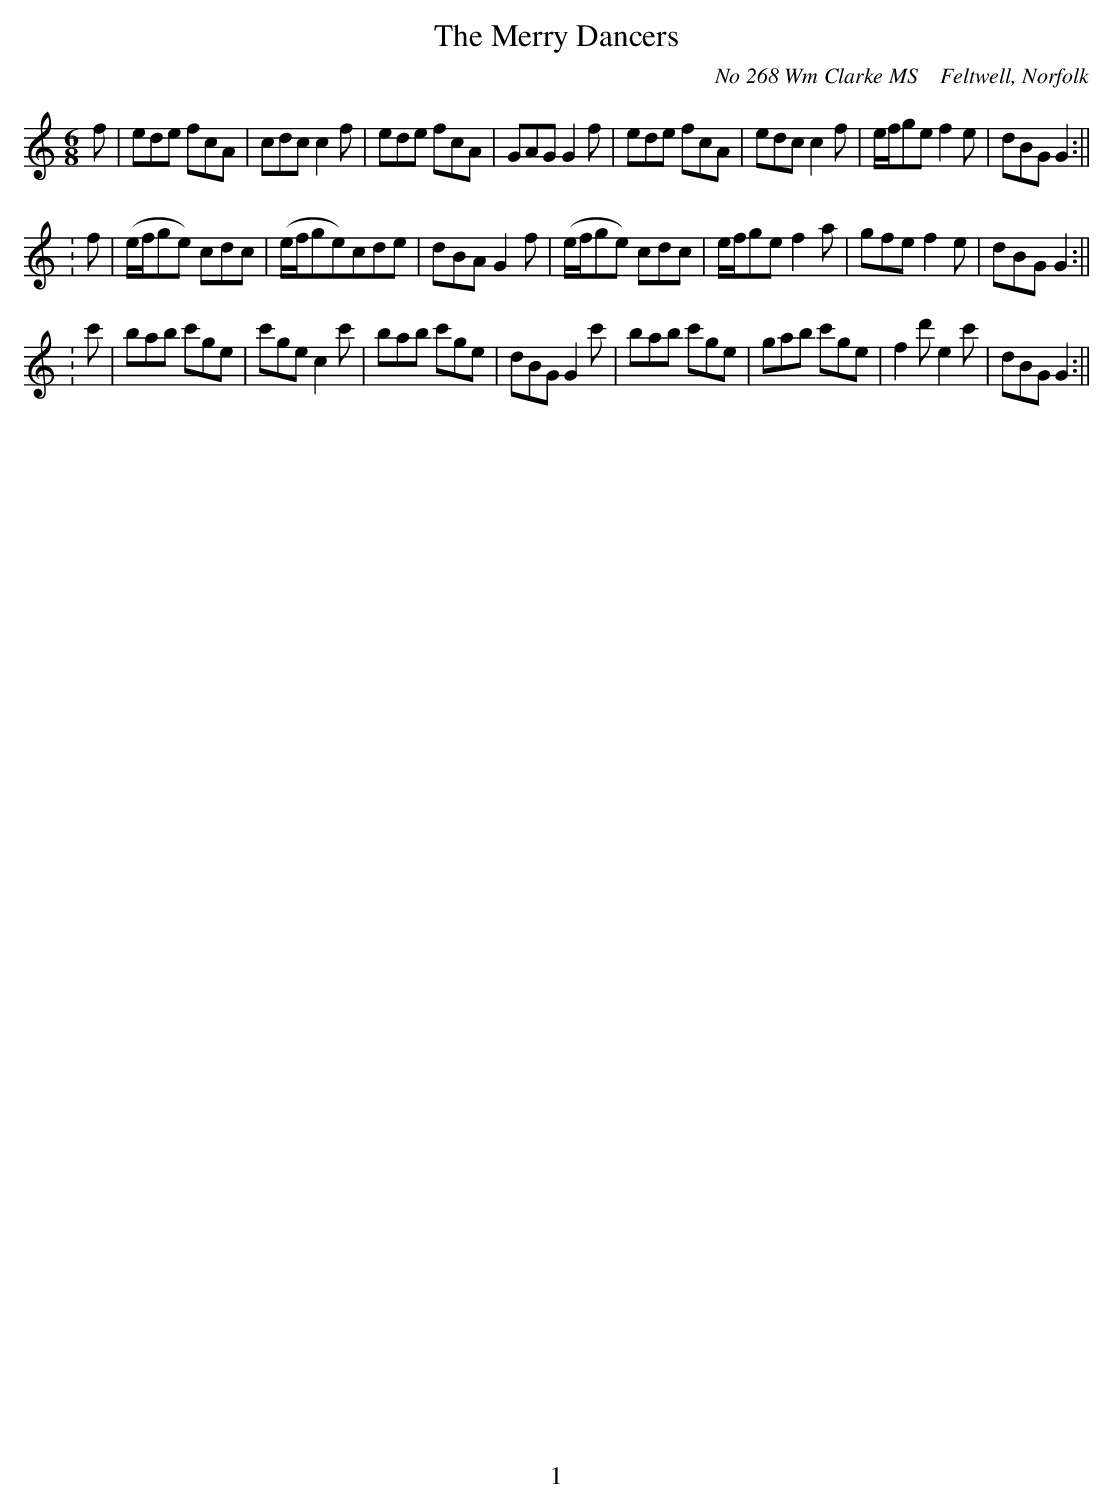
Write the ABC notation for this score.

X:1
T:The Merry Dancers
O: No 268 Wm Clarke MS    Feltwell, Norfolk
M:6/8
L:1/8
K:C
f|ede fcA|cdc c2f|ede fcA|\GAG G2f|ede fcA|edc c2f|e/f/ge f2e|dBG G2:||
:f|(e/f/ge) cdc|(e/f/ge)cde|dBA G2f|(e/f/ge) cdc|e/f/ge f2a|gfe f2e|dBG G2:||
: c'|bab c'ge|c'ge c2c'|bab c'ge|dBG G2 c'|bab c'ge|gab c'ge|f2 d'e2 c'|dBG G2:||
